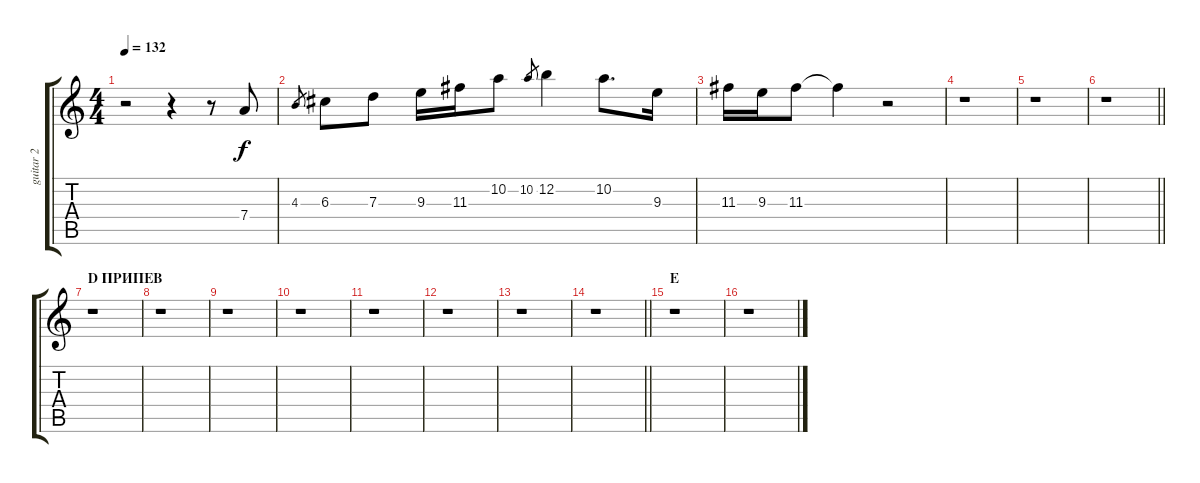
\track ("guitar 2" "guitar 2") {instrument distortionguitar}
\staff {score tabs}
\tuning (E4 B3 G3 D3 A2 E2) {hide}
\ts (4 4)
\tempo 132
\clef g2
\ks c
r.2{dy f} r.4 r.8 7.4.8 |
4.3.8{gr} 6.3.8 7.3.8 9.3.16 11.3.16 10.2.8 10.2.8{gr} 12.2.4 10.2.8{d} 9.3.16 |
11.3.16 9.3.16 11.3.8 11.3{t}.4 r.2 |
r.1 |
r.1 |
\barLineRight lightlight
r.1 |
\section ("" "D ПРИПЕВ")
r.1 |
r.1 |
r.1 |
r.1 |
r.1 |
r.1 |
r.1 |
\barLineRight lightlight
r.1 |
\section ("" "E")
r.1 |
r.1
